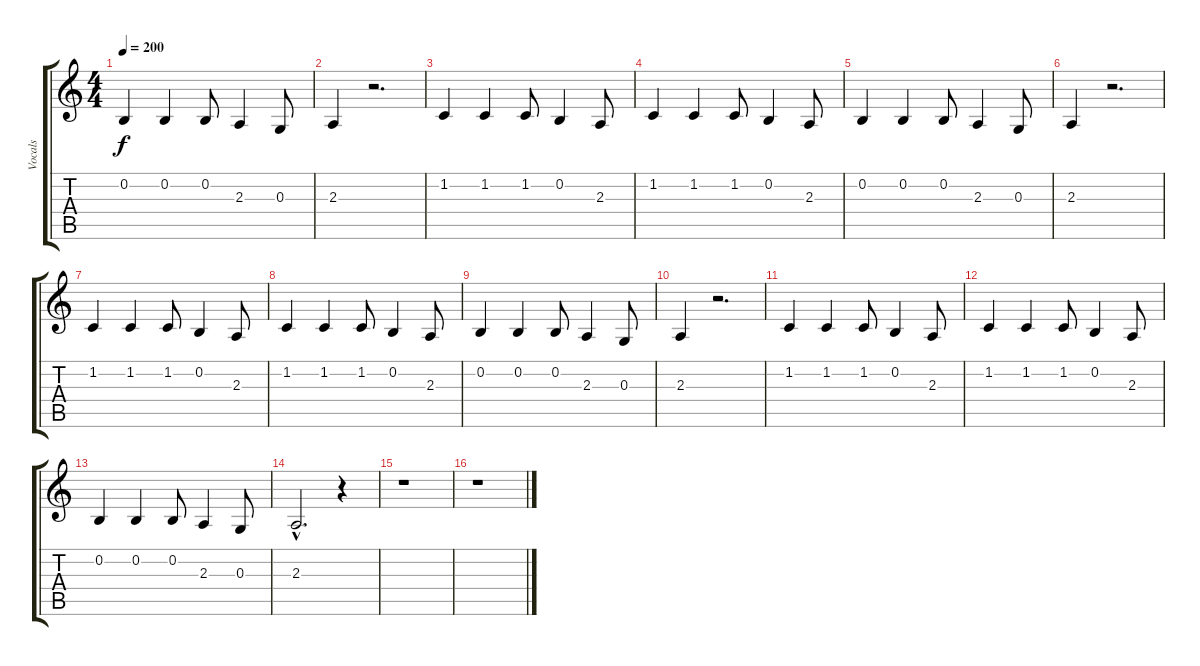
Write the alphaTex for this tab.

\track ("Vocals" "Vocals") {instrument flute}
\staff {score tabs}
\tuning (E4 B3 G3 D3 A2 E2) {hide}
\ts (4 4)
\tempo 200
\clef g2
\ks c
0.2.4{dy f} 0.2.4 0.2.8 2.3.4 0.3.8 |
2.3.4 r.2{d} |
1.2.4 1.2.4 1.2.8 0.2.4 2.3.8 |
1.2.4 1.2.4 1.2.8 0.2.4 2.3.8 |
0.2.4 0.2.4 0.2.8 2.3.4 0.3.8 |
2.3.4 r.2{d} |
1.2.4 1.2.4 1.2.8 0.2.4 2.3.8 |
1.2.4 1.2.4 1.2.8 0.2.4 2.3.8 |
0.2.4 0.2.4 0.2.8 2.3.4 0.3.8 |
2.3.4 r.2{d} |
1.2.4 1.2.4 1.2.8 0.2.4 2.3.8 |
1.2.4 1.2.4 1.2.8 0.2.4 2.3.8 |
0.2.4 0.2.4 0.2.8 2.3.4 0.3.8 |
2.3{hac}.2{d} r.4 |
r.1 |
r.1
